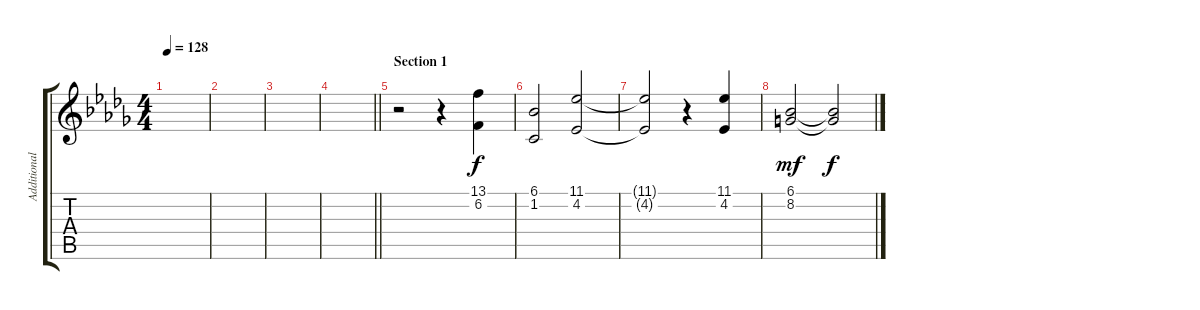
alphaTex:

\track ("Additional Vocals" "Additional") {instrument fx7echoes}
\staff {score tabs}
\tuning (E4 B3 G3 D3 A2 E2) {hide}
\ts (4 4)
\tempo 128
\clef g2
\ks db
|
|
|
\barLineRight lightlight
|
\section ("" "Section 1")
r.2 r.4 (13.1 6.2).4{dy f volume 8 instrument lead6voice} |
(6.1 1.2).2 (11.1 4.2).2 |
(11.1{t} 4.2{t}).2{volume 4} r.4 (11.1 4.2).4{volume 8} |
(6.1 8.2).2{dy mf} (6.1{t} 8.2{t}).2{dy f volume 5}
